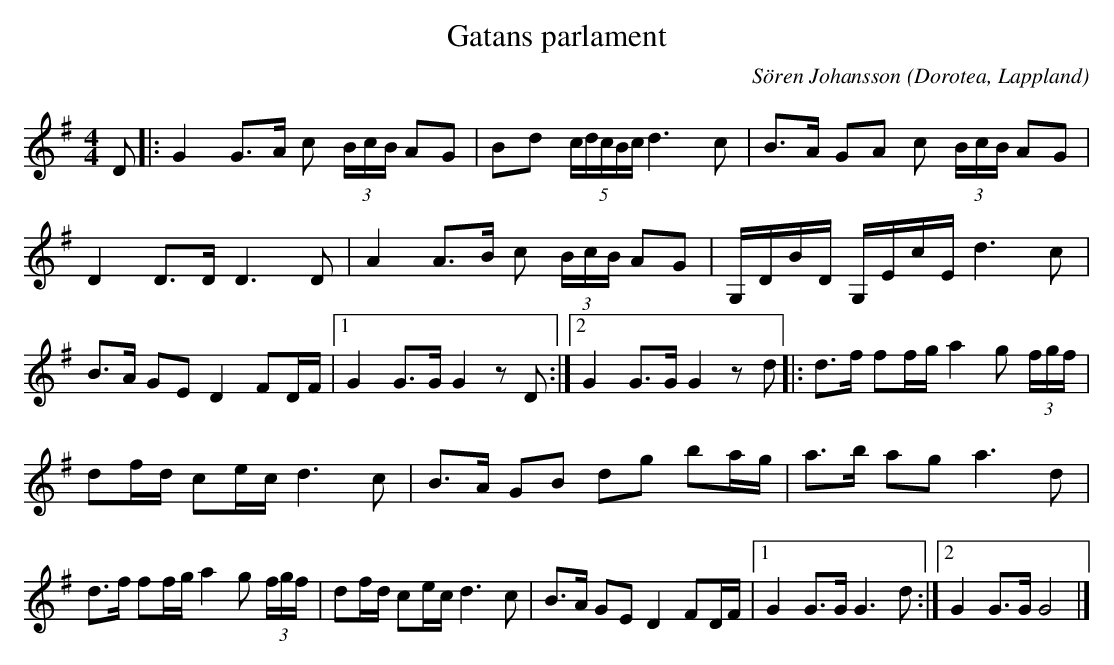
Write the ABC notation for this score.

X:1
T:Gatans parlament
C:Sören Johansson
O:Dorotea, Lappland
M:4/4
L:1/16
K:G
D2|:G4 G3A c2 (3BcB A2G2|B2d2  (5cdcBc d6 c2|B3A G2A2 c2 (3BcB A2G2|D4 D3D D6 D2|A4 A3B c2 (3BcB A2G2|G,DBD G,EcE d6 c2|B3A G2E2 D4 F2DF|1G4 G3G G4 z2 D2 :|2G4 G3G G4 z2 d2|:d3f f2fg a4 g2 (3fgf|d2fd c2ec d6 c2|B3A G2B2 d2g2 b2ag|a3b a2g2 a6 d2|d3f f2fg a4 g2 (3fgf|d2fd c2ec d6 c2|B3A G2E2 D4 F2DF|1 G4 G3G G6 d2:|2G4 G3G G8|]
